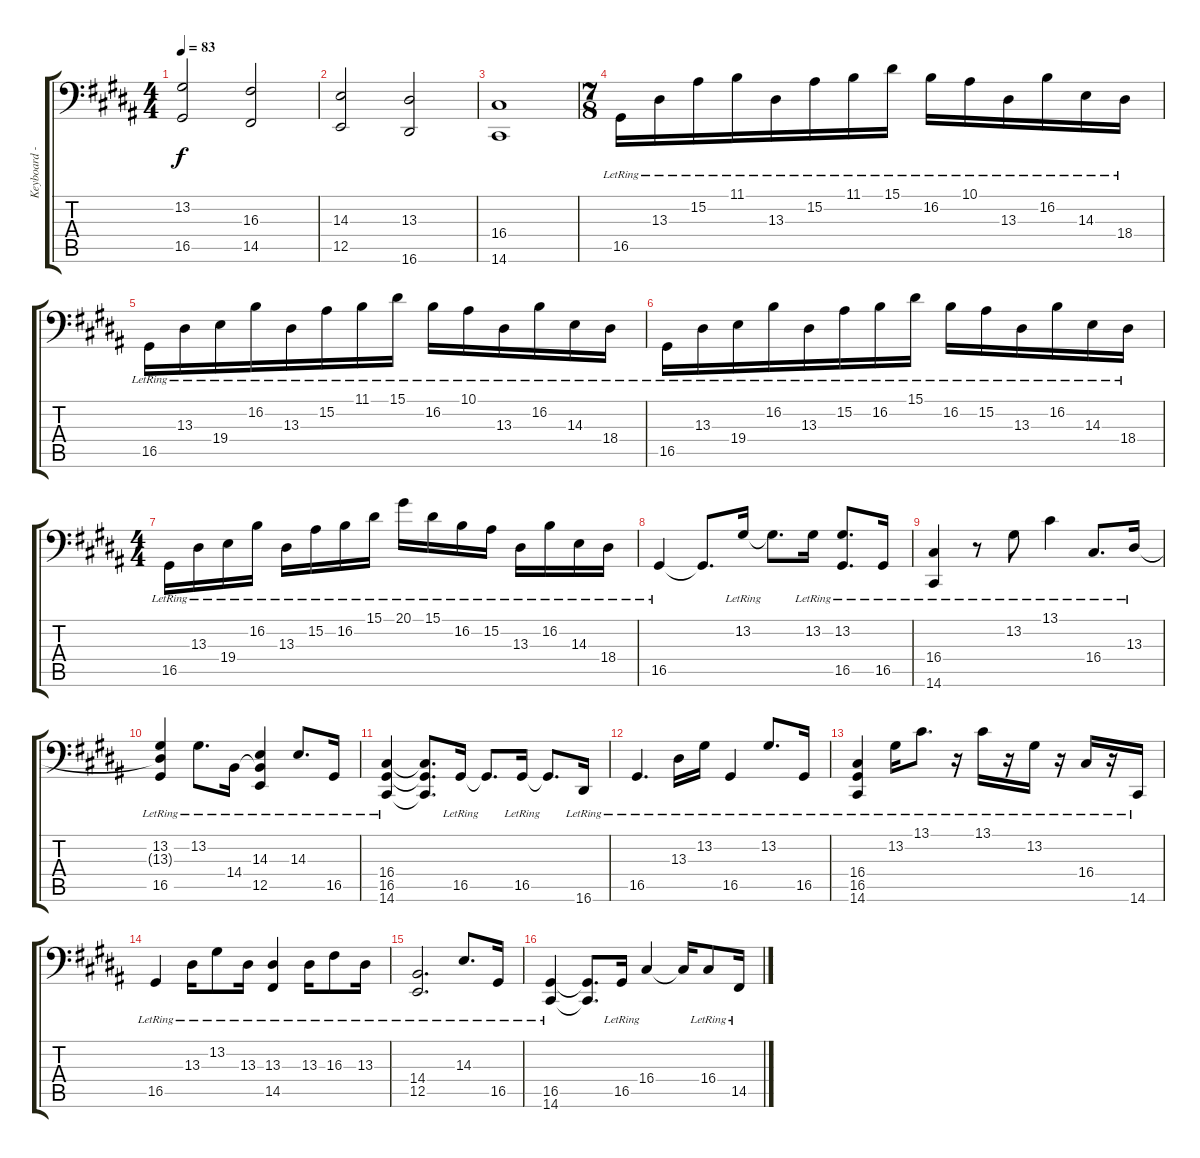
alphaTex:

\track ("Keyboard - Jordan Rudess" "Keyboard -") {instrument acousticgrandpiano}
\staff {score tabs}
\tuning (C3 G2 D2 A1 E1 B0) {hide}
\ts (4 4)
\tempo 83
\clef f4
\ks b
(13.2 16.5).2{dy f} (16.3 14.5).2 |
(14.3 12.5).2 (13.3 16.6).2 |
(16.4 14.6).1 |
\ts (7 8)
16.5{lr}.16{instrument acousticgrandpiano} 13.3{lr}.16 15.2{lr}.16 11.1{lr}.16 13.3{lr}.16 15.2{lr}.16 11.1{lr}.16 15.1{lr}.16 16.2{lr}.16 10.1{lr}.16 13.3{lr}.16 16.2{lr}.16 14.3{lr}.16 18.4{lr}.16 |
16.5{lr}.16 13.3{lr}.16 19.4{lr}.16 16.2{lr}.16 13.3{lr}.16 15.2{lr}.16 11.1{lr}.16 15.1{lr}.16 16.2{lr}.16 10.1{lr}.16 13.3{lr}.16 16.2{lr}.16 14.3{lr}.16 18.4{lr}.16 |
16.5{lr}.16 13.3{lr}.16 19.4{lr}.16 16.2{lr}.16 13.3{lr}.16 15.2{lr}.16 16.2{lr}.16 15.1{lr}.16 16.2{lr}.16 15.2{lr}.16 13.3{lr}.16 16.2{lr}.16 14.3{lr}.16 18.4{lr}.16 |
\ts (4 4)
16.5{lr}.16 13.3{lr}.16 19.4{lr}.16 16.2{lr}.16 13.3{lr}.16 15.2{lr}.16 16.2{lr}.16 15.1{lr}.16 20.1{lr}.16 15.1{lr}.16 16.2{lr}.16 15.2{lr}.16 13.3{lr}.16 16.2{lr}.16 14.3{lr}.16 18.4{lr}.16 |
16.5{lr}.4 16.5{t}.8{d} 13.2{lr}.16 13.2{t}.8{d} 13.2{lr}.16 (13.2{lr} 16.5{lr}).8{d} 16.5{lr}.16 |
(16.4{lr} 14.6{lr}).4 r.8 13.2{lr}.8 13.1{lr}.4 16.4{lr}.8{d} 13.3{lr}.16 |
(13.2{lr} 13.3{t} 16.5{lr}).4 13.2{lr}.8{d} 14.4{lr}.16 (14.3{lr} 14.4{t} 12.5{lr}).4 14.3{lr}.8{d} 16.5{lr}.16 |
(16.4{lr} 16.5{lr} 14.6{lr}).4 (16.4{t} 16.5{t} 14.6{t}).8{d} 16.5{lr}.16 16.5{t}.8{d} 16.5{lr}.16 16.5{t}.8{d} 16.6{lr}.16 |
16.5{lr}.4{d} 13.3{lr}.16 13.2{lr}.16 16.5{lr}.4 13.2{lr}.8{d} 16.5{lr}.16 |
(16.4{lr} 16.5{lr} 14.6{lr}).4 13.2{lr}.16 13.1{lr}.8{d} r.16 13.1{lr}.16 r.16 13.2{lr}.16 r.16 16.4{lr}.16 r.16 14.6{lr}.16 |
16.5{lr}.4 13.3{lr}.16 13.2{lr}.8 13.3{lr}.16 (13.3{lr} 14.5{lr}).4 13.3{lr}.16 16.3{lr}.8 13.3{lr}.16 |
(14.4{lr} 12.5{lr}).2{d} 14.3{lr}.8{d} 16.5{lr}.16 |
(16.5{lr} 14.6{lr}).4 (16.5{t} 14.6{t}).8{d} 16.5{lr}.16 16.4{lr}.4 16.4{t}.16 16.4{lr}.8 14.5{lr}.16
